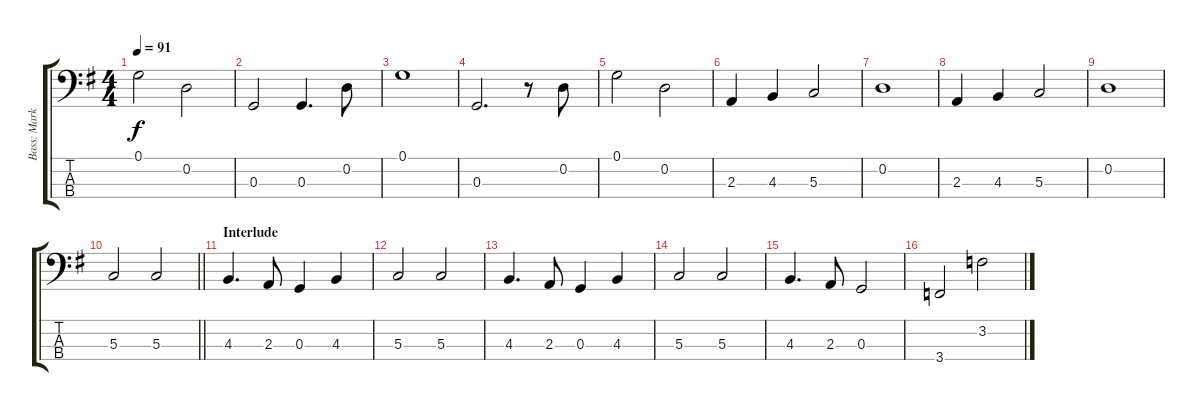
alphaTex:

\track ("Bass: Mark" "Bass: Mark") {instrument electricbassfinger}
\staff {score tabs}
\tuning (G2 D2 G1 D1) {hide}
\ts (4 4)
\tempo 91
\clef f4
\ks g
0.1.2{dy f} 0.2.2 |
0.3.2 0.3.4{d} 0.2.8 |
0.1.1 |
0.3.2{d} r.8 0.2.8 |
0.1.2 0.2.2 |
2.3.4 4.3.4 5.3.2 |
0.2.1 |
2.3.4 4.3.4 5.3.2 |
0.2.1 |
\barLineRight lightlight
5.3.2 5.3.2 |
\section ("" "Interlude")
4.3.4{d} 2.3.8 0.3.4 4.3.4 |
5.3.2 5.3.2 |
4.3.4{d} 2.3.8 0.3.4 4.3.4 |
5.3.2 5.3.2 |
4.3.4{d} 2.3.8 0.3.2 |
3.4.2 3.2.2
